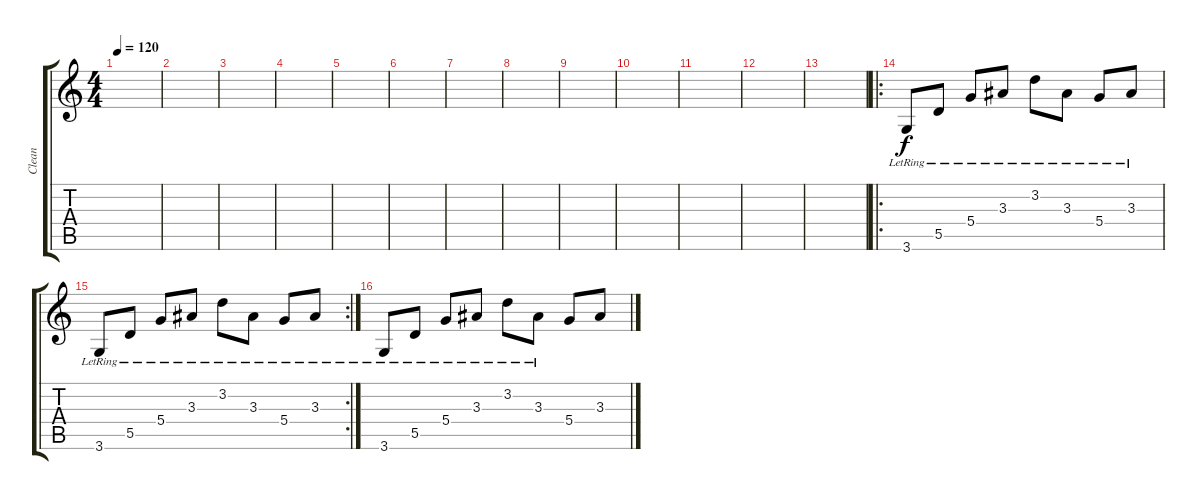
\track ("Clean" "Clean") {instrument electricguitarclean}
\staff {score tabs}
\tuning (E4 B3 G3 D3 A2 E2) {hide}
\ts (4 4)
\tempo 120
\clef g2
\ks c
|
|
|
|
|
|
|
|
|
|
|
|
|
\ro
3.6{lr}.8{instrument electricguitarclean} 5.5{lr}.8 5.4{lr}.8 3.3{lr}.8 3.2{lr}.8 3.3{lr}.8 5.4{lr}.8 3.3{lr}.8 |
\rc 2
3.6{lr}.8{instrument electricguitarclean} 5.5{lr}.8 5.4{lr}.8 3.3{lr}.8 3.2{lr}.8 3.3{lr}.8 5.4{lr}.8 3.3{lr}.8 |
3.6{lr}.8{instrument electricguitarclean} 5.5{lr}.8 5.4{lr}.8 3.3{lr}.8 3.2{lr}.8 3.3{lr}.8 5.4.8 3.3.8
